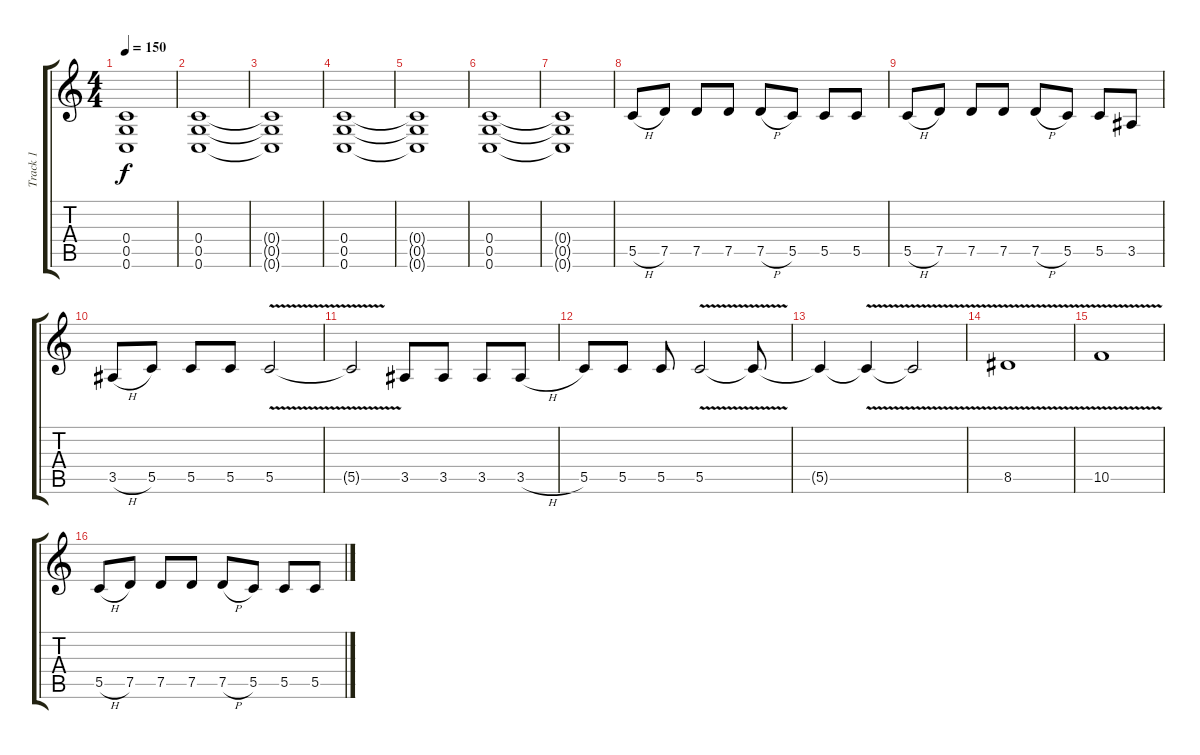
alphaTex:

\track ("Track 1" "Track 1") {instrument distortionguitar}
\staff {score tabs}
\tuning (D4 A3 F3 C3 G2 C2) {hide}
\ts (4 4)
\tempo 150
\clef g2
\ks c
(0.4{t} 0.5{t} 0.6{t}).1{dy f} |
(0.4 0.5 0.6).1 |
(0.4{t} 0.5{t} 0.6{t}).1 |
(0.4 0.5 0.6).1 |
(0.4{t} 0.5{t} 0.6{t}).1 |
(0.4 0.5 0.6).1 |
(0.4{t} 0.5{t} 0.6{t}).1 |
5.5{h}.8 7.5.8 7.5.8 7.5.8 7.5{h}.8 5.5.8 5.5.8 5.5.8 |
5.5{h}.8 7.5.8 7.5.8 7.5.8 7.5{h}.8 5.5.8 5.5.8 3.5.8 |
3.5{h}.8 5.5.8 5.5.8 5.5.8 5.5{v}.2 |
5.5{t}.2 3.5.8 3.5.8 3.5.8 3.5{h}.8 |
5.5.8 5.5.8 5.5.8 5.5{v}.2 5.5{t}.8 |
5.5{t}.4 5.5{v t}.4 5.5{v t}.2 |
8.5{v}.1 |
10.5{v}.1 |
5.5{h}.8 7.5.8 7.5.8 7.5.8 7.5{h}.8 5.5.8 5.5.8 5.5.8
